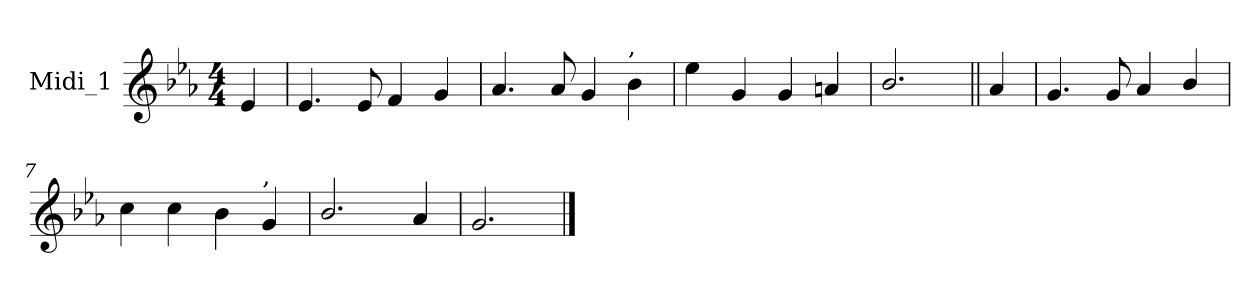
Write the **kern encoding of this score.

**kern
*part1
*staff1
*I"Midi_1
*clefG2
*k[b-e-a-]
*E-:
*M4/4
=
4e-
=1
4.e-
8e-
4f
4g
=2
4.a-
8a-
4g
!LO:TX:a:t=,
4b-
=3
4ee-
4g
4g
4an
=4
2.b-/
!!LO:LB:g=z
=5||
4a-
=6
4.g
8g
4a-
4b-/
=7
4cc
4cc
4b-
!LO:TX:a:t=,
4g
=8
2.b-/
4a-
=9
2.g
==
*-
